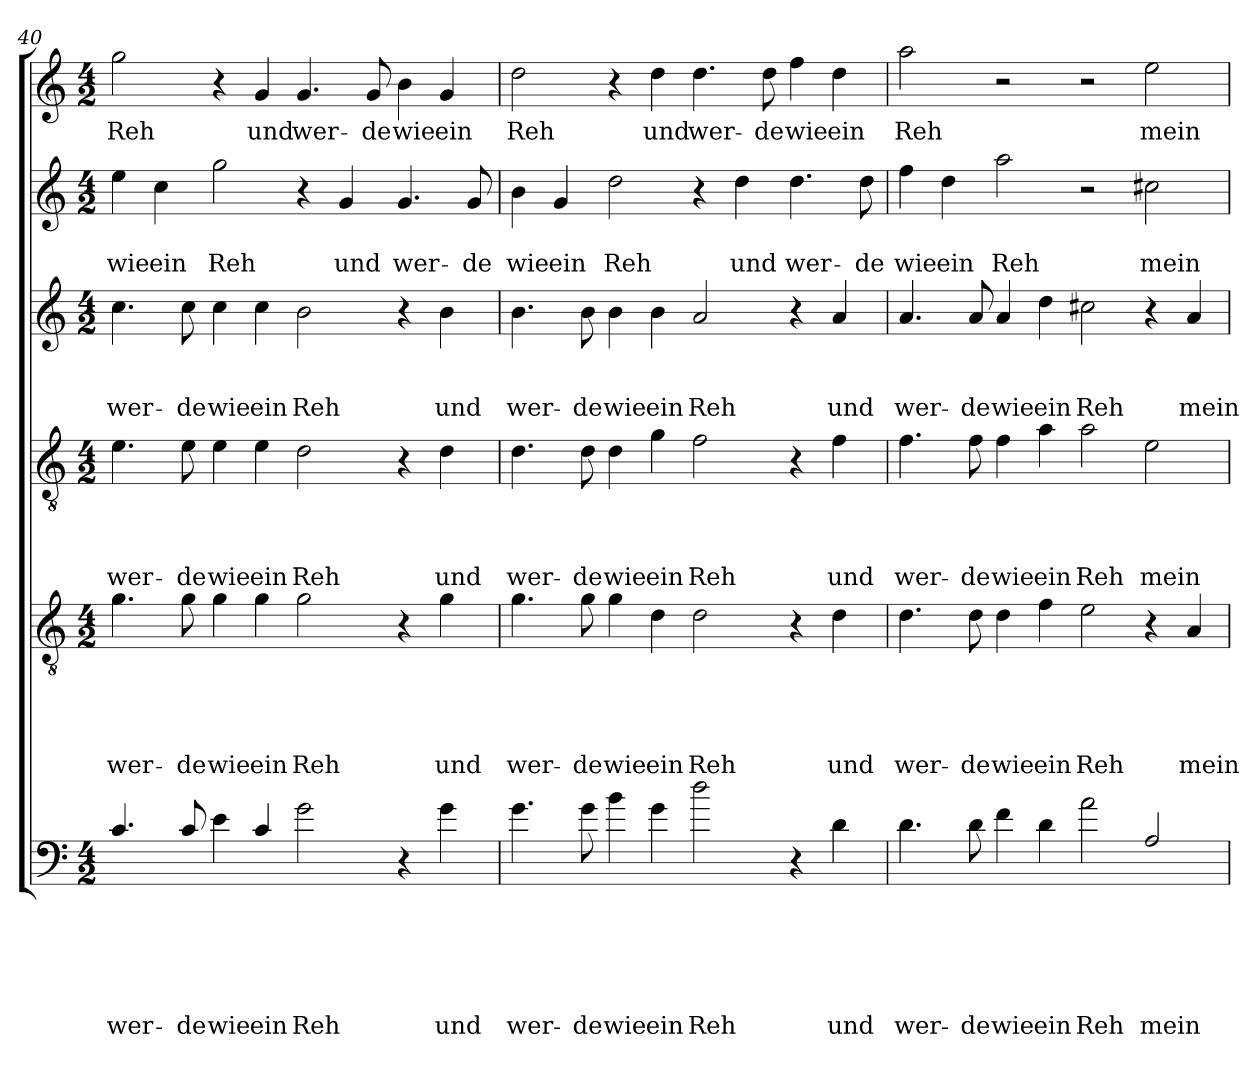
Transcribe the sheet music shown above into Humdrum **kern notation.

**kern	**text	**text	**text	**text	**text	**text	**kern	**text	**text	**text	**text	**text	**kern	**text	**text	**text	**text	**kern	**text	**text	**text	**kern	**text	**text	**kern	**text
*part6	*part6	*part6	*part6	*part6	*part6	*part6	*part5	*part5	*part5	*part5	*part5	*part5	*part4	*part4	*part4	*part4	*part4	*part3	*part3	*part3	*part3	*part2	*part2	*part2	*part1	*part1
*staff6	*staff6	*staff6	*staff6	*staff6	*staff6	*staff6	*staff5	*staff5	*staff5	*staff5	*staff5	*staff5	*staff4	*staff4	*staff4	*staff4	*staff4	*staff3	*staff3	*staff3	*staff3	*staff2	*staff2	*staff2	*staff1	*staff1
!!LO:PB:g=z
*clefF4	*	*	*	*	*	*	*clefGv2	*	*	*	*	*	*clefGv2	*	*	*	*	*clefG2	*	*	*	*clefG2	*	*	*clefG2	*
*ITrd8c14	*	*	*	*	*	*	*	*	*	*	*	*	*	*	*	*	*	*	*	*	*	*	*	*	*	*
*k[]	*	*	*	*	*	*	*k[]	*	*	*	*	*	*k[]	*	*	*	*	*k[]	*	*	*	*k[]	*	*	*k[]	*
*C:	*	*	*	*	*	*	*C:	*	*	*	*	*	*C:	*	*	*	*	*C:	*	*	*	*C:	*	*	*C:	*
*M4/2	*	*	*	*	*	*	*M4/2	*	*	*	*	*	*M4/2	*	*	*	*	*M4/2	*	*	*	*M4/2	*	*	*M4/2	*
=40	=40	=40	=40	=40	=40	=40	=40	=40	=40	=40	=40	=40	=40	=40	=40	=40	=40	=40	=40	=40	=40	=40	=40	=40	=40	=40
!	!	!	!	!	!	!LO:LY:b	!	!	!	!	!	!LO:LY:b	!	!	!	!	!LO:LY:b	!	!	!	!LO:LY:b	!	!	!LO:LY:b	!	!LO:LY:b
4.C/	.	.	.	.	.	wer-	4.g\	.	.	.	.	wer-	4.e\	.	.	.	wer-	4.cc\	.	.	wer-	4ee\	.	wie	2gg\	Reh
!	!	!	!	!	!	!	!	!	!	!	!	!	!	!	!	!	!	!	!	!	!	!	!	!LO:LY:b	!	!
.	.	.	.	.	.	.	.	.	.	.	.	.	.	.	.	.	.	.	.	.	.	4cc\	.	ein	.	.
!	!	!	!	!	!	!LO:LY:b	!	!	!	!	!	!LO:LY:b	!	!	!	!	!LO:LY:b	!	!	!	!LO:LY:b	!	!	!	!	!
8C/	.	.	.	.	.	-de	8g\	.	.	.	.	-de	8e\	.	.	.	-de	8cc\	.	.	-de	.	.	.	.	.
!	!	!	!	!	!	!LO:LY:b	!	!	!	!	!	!LO:LY:b	!	!	!	!	!LO:LY:b	!	!	!	!LO:LY:b	!	!	!LO:LY:b	!	!
4E\	.	.	.	.	.	wie	4g\	.	.	.	.	wie	4e\	.	.	.	wie	4cc\	.	.	wie	2gg\	.	Reh	4r	.
!	!	!	!	!	!	!LO:LY:b	!	!	!	!	!	!LO:LY:b	!	!	!	!	!LO:LY:b	!	!	!	!LO:LY:b	!	!	!	!	!LO:LY:b
4C/	.	.	.	.	.	ein	4g\	.	.	.	.	ein	4e\	.	.	.	ein	4cc\	.	.	ein	.	.	.	4g/	und
!	!	!	!	!	!	!LO:LY:b	!	!	!	!	!	!LO:LY:b	!	!	!	!	!LO:LY:b	!	!	!	!LO:LY:b	!	!	!	!	!LO:LY:b
2G\	.	.	.	.	.	Reh	2g\	.	.	.	.	Reh	2d\	.	.	.	Reh	2b\	.	.	Reh	4r	.	.	4.g/	wer-
!	!	!	!	!	!	!	!	!	!	!	!	!	!	!	!	!	!	!	!	!	!	!	!	!LO:LY:b	!	!
.	.	.	.	.	.	.	.	.	.	.	.	.	.	.	.	.	.	.	.	.	.	4g/	.	und	.	.
!	!	!	!	!	!	!	!	!	!	!	!	!	!	!	!	!	!	!	!	!	!	!	!	!	!	!LO:LY:b
.	.	.	.	.	.	.	.	.	.	.	.	.	.	.	.	.	.	.	.	.	.	.	.	.	8g/	-de
!	!	!	!	!	!	!	!	!	!	!	!	!	!	!	!	!	!	!	!	!	!	!	!	!LO:LY:b	!	!LO:LY:b
4r	.	.	.	.	.	.	4r	.	.	.	.	.	4r	.	.	.	.	4r	.	.	.	4.g/	.	wer-	4b\	wie
!	!	!	!	!	!	!LO:LY:b	!	!	!	!	!	!LO:LY:b	!	!	!	!	!LO:LY:b	!	!	!	!LO:LY:b	!	!	!	!	!LO:LY:b
4G\	.	.	.	.	.	und	4g\	.	.	.	.	und	4d\	.	.	.	und	4b\	.	.	und	.	.	.	4g/	ein
!	!	!	!	!	!	!	!	!	!	!	!	!	!	!	!	!	!	!	!	!	!	!	!	!LO:LY:b	!	!
.	.	.	.	.	.	.	.	.	.	.	.	.	.	.	.	.	.	.	.	.	.	8g/	.	-de	.	.
=41	=41	=41	=41	=41	=41	=41	=41	=41	=41	=41	=41	=41	=41	=41	=41	=41	=41	=41	=41	=41	=41	=41	=41	=41	=41	=41
!	!	!	!	!	!	!LO:LY:b	!	!	!	!	!	!LO:LY:b	!	!	!	!	!LO:LY:b	!	!	!	!LO:LY:b	!	!	!LO:LY:b	!	!LO:LY:b
4.G\	.	.	.	.	.	wer-	4.g\	.	.	.	.	wer-	4.d\	.	.	.	wer-	4.b\	.	.	wer-	4b\	.	wie	2dd\	Reh
!	!	!	!	!	!	!	!	!	!	!	!	!	!	!	!	!	!	!	!	!	!	!	!	!LO:LY:b	!	!
.	.	.	.	.	.	.	.	.	.	.	.	.	.	.	.	.	.	.	.	.	.	4g/	.	ein	.	.
!	!	!	!	!	!	!LO:LY:b	!	!	!	!	!	!LO:LY:b	!	!	!	!	!LO:LY:b	!	!	!	!LO:LY:b	!	!	!	!	!
8G\	.	.	.	.	.	-de	8g\	.	.	.	.	-de	8d\	.	.	.	-de	8b\	.	.	-de	.	.	.	.	.
!	!	!	!	!	!	!LO:LY:b	!	!	!	!	!	!LO:LY:b	!	!	!	!	!LO:LY:b	!	!	!	!LO:LY:b	!	!	!LO:LY:b	!	!
4B\	.	.	.	.	.	wie	4g\	.	.	.	.	wie	4d\	.	.	.	wie	4b\	.	.	wie	2dd\	.	Reh	4r	.
!	!	!	!	!	!	!LO:LY:b	!	!	!	!	!	!LO:LY:b	!	!	!	!	!LO:LY:b	!	!	!	!LO:LY:b	!	!	!	!	!LO:LY:b
4G\	.	.	.	.	.	ein	4d\	.	.	.	.	ein	4g\	.	.	.	ein	4b\	.	.	ein	.	.	.	4dd\	und
!	!	!	!	!	!	!LO:LY:b	!	!	!	!	!	!LO:LY:b	!	!	!	!	!LO:LY:b	!	!	!	!LO:LY:b	!	!	!	!	!LO:LY:b
2d\	.	.	.	.	.	Reh	2d\	.	.	.	.	Reh	2f\	.	.	.	Reh	2a/	.	.	Reh	4r	.	.	4.dd\	wer-
!	!	!	!	!	!	!	!	!	!	!	!	!	!	!	!	!	!	!	!	!	!	!	!	!LO:LY:b	!	!
.	.	.	.	.	.	.	.	.	.	.	.	.	.	.	.	.	.	.	.	.	.	4dd\	.	und	.	.
!	!	!	!	!	!	!	!	!	!	!	!	!	!	!	!	!	!	!	!	!	!	!	!	!	!	!LO:LY:b
.	.	.	.	.	.	.	.	.	.	.	.	.	.	.	.	.	.	.	.	.	.	.	.	.	8dd\	-de
!	!	!	!	!	!	!	!	!	!	!	!	!	!	!	!	!	!	!	!	!	!	!	!	!LO:LY:b	!	!LO:LY:b
4r	.	.	.	.	.	.	4r	.	.	.	.	.	4r	.	.	.	.	4r	.	.	.	4.dd\	.	wer-	4ff\	wie
!	!	!	!	!	!	!LO:LY:b	!	!	!	!	!	!LO:LY:b	!	!	!	!	!LO:LY:b	!	!	!	!LO:LY:b	!	!	!	!	!LO:LY:b
4D\	.	.	.	.	.	und	4d\	.	.	.	.	und	4f\	.	.	.	und	4a/	.	.	und	.	.	.	4dd\	ein
!	!	!	!	!	!	!	!	!	!	!	!	!	!	!	!	!	!	!	!	!	!	!	!	!LO:LY:b	!	!
.	.	.	.	.	.	.	.	.	.	.	.	.	.	.	.	.	.	.	.	.	.	8dd\	.	-de	.	.
=42	=42	=42	=42	=42	=42	=42	=42	=42	=42	=42	=42	=42	=42	=42	=42	=42	=42	=42	=42	=42	=42	=42	=42	=42	=42	=42
!	!	!	!	!	!	!LO:LY:b	!	!	!	!	!	!LO:LY:b	!	!	!	!	!LO:LY:b	!	!	!	!LO:LY:b	!	!	!LO:LY:b	!	!LO:LY:b
4.D\	.	.	.	.	.	wer-	4.d\	.	.	.	.	wer-	4.f\	.	.	.	wer-	4.a/	.	.	wer-	4ff\	.	wie	2aa\	Reh
!	!	!	!	!	!	!	!	!	!	!	!	!	!	!	!	!	!	!	!	!	!	!	!	!LO:LY:b	!	!
.	.	.	.	.	.	.	.	.	.	.	.	.	.	.	.	.	.	.	.	.	.	4dd\	.	ein	.	.
!	!	!	!	!	!	!LO:LY:b	!	!	!	!	!	!LO:LY:b	!	!	!	!	!LO:LY:b	!	!	!	!LO:LY:b	!	!	!	!	!
8D\	.	.	.	.	.	-de	8d\	.	.	.	.	-de	8f\	.	.	.	-de	8a/	.	.	-de	.	.	.	.	.
!	!	!	!	!	!	!LO:LY:b	!	!	!	!	!	!LO:LY:b	!	!	!	!	!LO:LY:b	!	!	!	!LO:LY:b	!	!	!LO:LY:b	!	!
4F\	.	.	.	.	.	wie	4d\	.	.	.	.	wie	4f\	.	.	.	wie	4a/	.	.	wie	2aa\	.	Reh	2r	.
!	!	!	!	!	!	!LO:LY:b	!	!	!	!	!	!LO:LY:b	!	!	!	!	!LO:LY:b	!	!	!	!LO:LY:b	!	!	!	!	!
4D\	.	.	.	.	.	ein	4f\	.	.	.	.	ein	4a\	.	.	.	ein	4dd\	.	.	ein	.	.	.	.	.
!	!	!	!	!	!	!LO:LY:b	!	!	!	!	!	!LO:LY:b	!	!	!	!	!LO:LY:b	!	!	!	!LO:LY:b	!	!	!	!	!
2A\	.	.	.	.	.	Reh	2e\	.	.	.	.	Reh	2a\	.	.	.	Reh	2cc#X\	.	.	Reh	2r	.	.	2r	.
!	!	!	!	!	!	!LO:LY:b	!	!	!	!	!	!	!	!	!	!	!LO:LY:b	!	!	!	!	!	!	!LO:LY:b	!	!LO:LY:b
2AA/	.	.	.	.	.	mein	4r	.	.	.	.	.	2e\	.	.	.	mein	4r	.	.	.	2cc#X\	.	mein	2ee\	mein
!	!	!	!	!	!	!	!	!	!	!	!	!LO:LY:b	!	!	!	!	!	!	!	!	!LO:LY:b	!	!	!	!	!
.	.	.	.	.	.	.	4A/	.	.	.	.	mein	.	.	.	.	.	4a/	.	.	mein	.	.	.	.	.
=	=	=	=	=	=	=	=	=	=	=	=	=	=	=	=	=	=	=	=	=	=	=	=	=	=	=
*-	*-	*-	*-	*-	*-	*-	*-	*-	*-	*-	*-	*-	*-	*-	*-	*-	*-	*-	*-	*-	*-	*-	*-	*-	*-	*-
